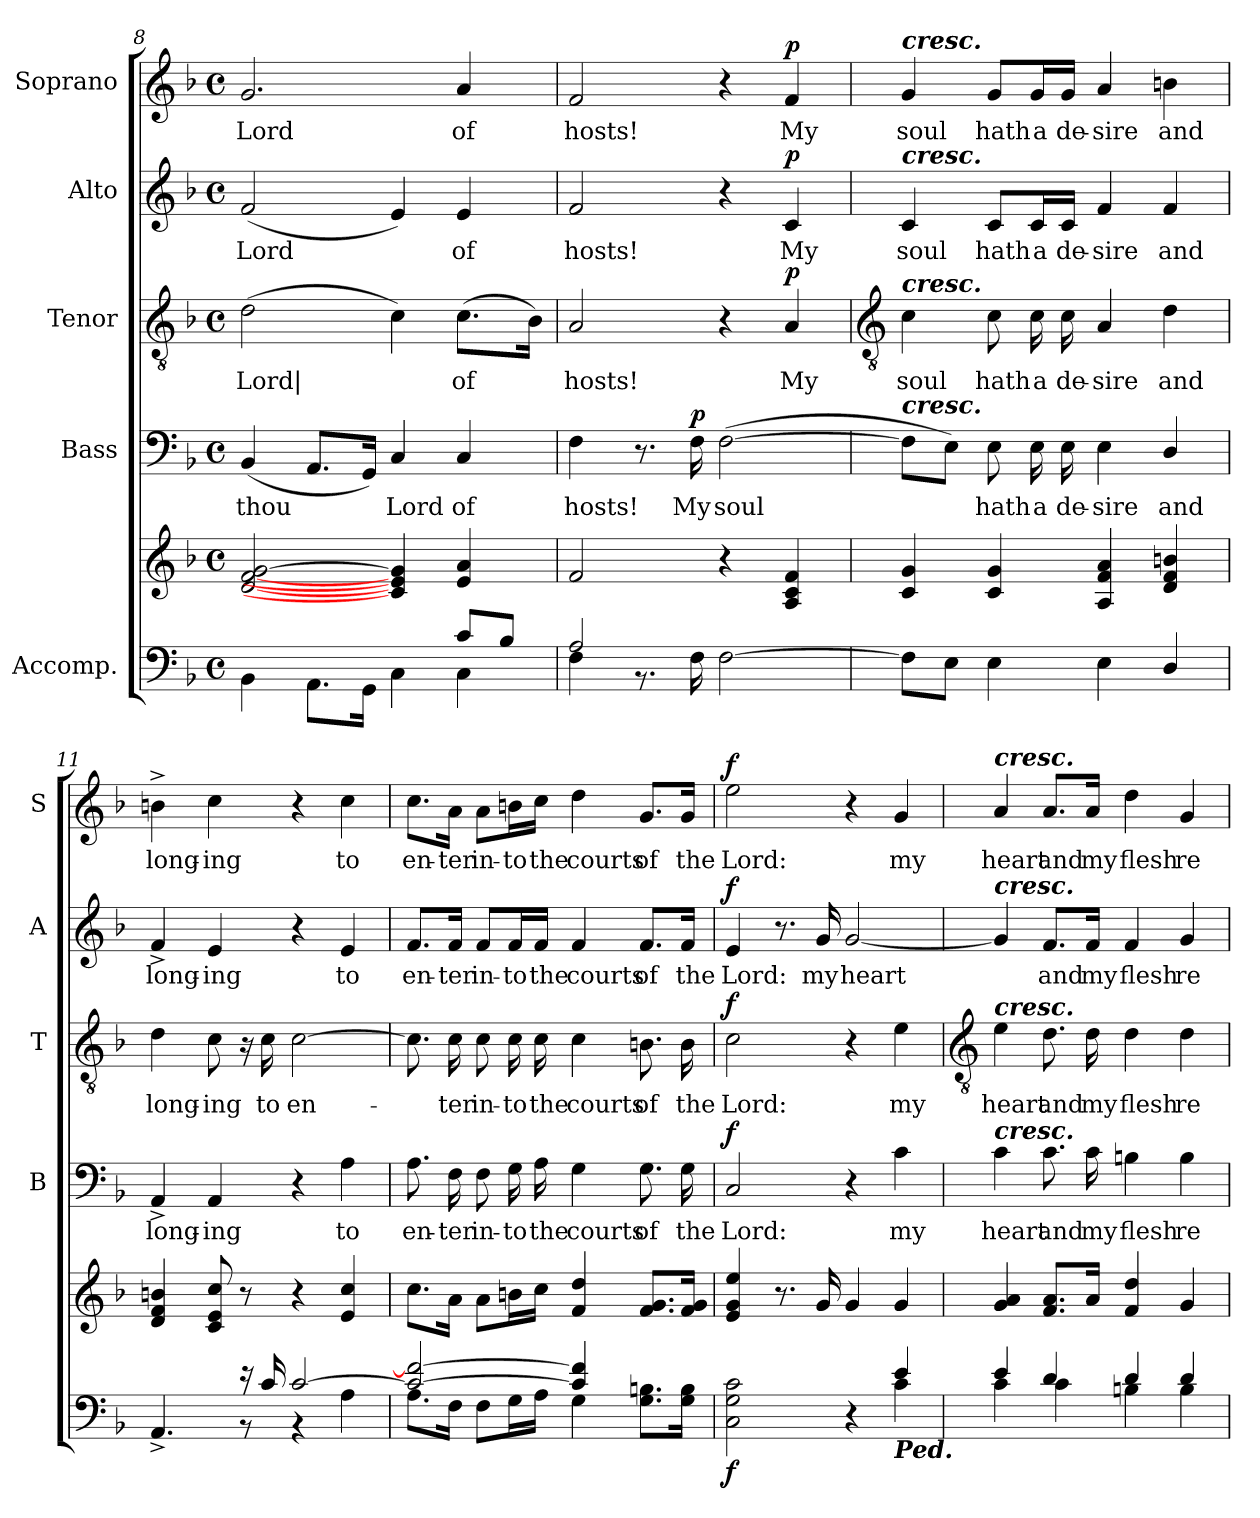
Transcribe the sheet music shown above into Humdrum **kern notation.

**kern	**kern	**dynam	**kern	**text	**dynam	**kern	**text	**dynam	**kern	**text	**dynam	**kern	**text	**dynam
*part5	*part5	*part5	*part4	*part4	*part4	*part3	*part3	*part3	*part2	*part2	*part2	*part1	*part1	*part1
*staff6	*staff5	*staff5/6	*staff4	*staff4	*staff4	*staff3	*staff3	*staff3	*staff2	*staff2	*staff2	*staff1	*staff1	*staff1
*I"Accomp.	*	*	*I"Bass	*	*	*I"Tenor	*	*	*I"Alto	*	*	*I"Soprano	*	*
*	*	*	*I'B	*	*	*I'T	*	*	*I'A	*	*	*I'S	*	*
*clefF4	*clefG2	*	*clefF4	*	*	*clefGv2	*	*	*clefG2	*	*	*clefG2	*	*
*k[b-]	*k[b-]	*	*k[b-]	*	*	*k[b-]	*	*	*k[b-]	*	*	*k[b-]	*	*
*F:	*F:	*	*F:	*	*	*F:	*	*	*F:	*	*	*F:	*	*
*M4/4	*M4/4	*	*M4/4	*	*	*M4/4	*	*	*M4/4	*	*	*M4/4	*	*
*met(c)	*met(c)	*	*met(c)	*	*	*met(c)	*	*	*met(c)	*	*	*met(c)	*	*
=8	=8	=8	=8	=8	=8	=8	=8	=8	=8	=8	=8	=8	=8	=8
*^	*	*	*	*	*	*	*	*	*	*	*	*	*	*
!	!	!	!	!	!LO:LY:b	!	!	!LO:LY:b	!	!	!LO:LY:b	!	!	!LO:LY:b	!
2.ryy	4BB-\	[2d [2f [2g	.	(<4BB-	thou	.	(>2d	Lord|	.	(<2f	Lord	.	2.g	Lord	.
.	8.AA\L	.	.	8.AAL	.	.	.	.	.	.	.	.	.	.	.
.	16GG\J	.	.	16GGJ)	.	.	.	.	.	.	.	.	.	.	.
!	!	!	!	!	!LO:LY:b	!	!	!	!	!	!	!	!	!	!
.	4C\	4c] 4e] 4g]	.	4C	Lord	.	4c)	.	.	4e)	.	.	.	.	.
!	!	!	!	!	!LO:LY:b	!	!	!LO:LY:b	!	!	!LO:LY:b	!	!	!LO:LY:b	!
8c/L	4C\	4e 4a	.	4C	of	.	(>8.cL	of	.	4e	of	.	4a	of	.
8B-/J	.	.	.	.	.	.	.	.	.	.	.	.	.	.	.
.	.	.	.	.	.	.	16B-J)	.	.	.	.	.	.	.	.
=9	=9	=9	=9	=9	=9	=9	=9	=9	=9	=9	=9	=9	=9	=9	=9
!	!	!	!	!	!LO:LY:b	!	!	!LO:LY:b	!	!	!LO:LY:b	!	!	!LO:LY:b	!
2A/	4F\	2f	.	4F	hosts!	.	2A	hosts!	.	2f	hosts!	.	2f	hosts!	.
.	8.r	.	.	8.r	.	.	.	.	.	.	.	.	.	.	.
!	!	!	!	!	!LO:LY:b	!LO:DY:b	!	!	!	!	!	!	!	!	!
.	16F\	.	.	16F	My	p	.	.	.	.	.	.	.	.	.
!	!	!	!	!	!LO:LY:b	!	!	!	!	!	!	!	!	!	!
2ryy	[2F\	4r	.	(>[2F	soul	.	4r	.	.	4r	.	.	4r	.	.
!	!	!	!	!	!	!	!	!LO:LY:b	!LO:DY:b	!	!LO:LY:b	!LO:DY:b	!	!LO:LY:b	!LO:DY:b
.	.	4A 4c 4f	.	.	.	.	4A	My	p	4c	My	p	4f	My	p
!!LO:LB:g=z
=10	=10	=10	=10	=10	=10	=10	=10	=10	=10	=10	=10	=10	=10	=10	=10
*	*	*	*	*	*	*	*clefGv2	*	*	*	*	*	*	*	*
!	!	!	!	!	!	!	!	!	!	!	!	!	!LO:TX:a:Bi:t=cresc.	!	!
!	!	!	!	!	!	!	!	!	!	!LO:TX:a:Bi:t=cresc.	!	!	!	!	!
!	!	!	!	!	!	!	!LO:TX:a:Bi:t=cresc.	!	!	!	!	!	!	!	!
!	!	!	!	!LO:TX:a:Bi:t=cresc.	!	!	!	!	!	!	!	!	!	!	!
!	!	!	!	!	!	!	!	!LO:LY:b	!	!	!LO:LY:b	!	!	!LO:LY:b	!
1ryy	8F\L]	4c 4g	.	8FL]	.	.	4c	soul	.	4c	soul	.	4g	soul	.
.	8E\J	.	.	8EJ)	.	.	.	.	.	.	.	.	.	.	.
!	!	!	!	!	!LO:LY:b	!	!	!LO:LY:b	!	!	!LO:LY:b	!	!	!LO:LY:b	!
.	4E\	4c 4g	.	8E	hath	.	8c	hath	.	8c/L	hath	.	8g/L	hath	.
!	!	!	!	!	!LO:LY:b	!	!	!LO:LY:b	!	!	!LO:LY:b	!	!	!LO:LY:b	!
.	.	.	.	16E	a	.	16c	a	.	16c/L	a	.	16g/L	a	.
!	!	!	!	!	!LO:LY:b	!	!	!LO:LY:b	!	!	!LO:LY:b	!	!	!LO:LY:b	!
.	.	.	.	16E	de-	.	16c	de-	.	16c/JJ	de-	.	16g/JJ	de-	.
!	!	!	!	!	!LO:LY:b	!	!	!LO:LY:b	!	!	!LO:LY:b	!	!	!LO:LY:b	!
.	4E\	4A 4f 4a	.	4E	-sire	.	4A	-sire	.	4f	-sire	.	4a	-sire	.
!	!	!	!	!	!LO:LY:b	!	!	!LO:LY:b	!	!	!LO:LY:b	!	!	!LO:LY:b	!
.	4D/	4d 4f 4bn	.	4D/	and	.	4d	and	.	4f	and	.	4bn	and	.
=11	=11	=11	=11	=11	=11	=11	=11	=11	=11	=11	=11	=11	=11	=11	=11
!	!	!	!	!	!LO:LY:b	!	!	!LO:LY:b	!	!	!LO:LY:b	!	!	!LO:LY:b	!
4ryy	4.AA^/	4d 4f 4bn	.	4AA^	long-	.	4d	long-	.	4f^	long-	.	4bn^	long-	.
!	!	!	!	!	!LO:LY:b	!	!	!LO:LY:b	!	!	!LO:LY:b	!	!	!LO:LY:b	!
8ryy	.	8c 8e 8cc	.	4AA	-ing	.	8c	-ing	.	4e	-ing	.	4cc	-ing	.
16r	8r	8r	.	.	.	.	16r	.	.	.	.	.	.	.	.
!	!	!	!	!	!	!	!	!LO:LY:b	!	!	!	!	!	!	!
16c/	.	.	.	.	.	.	16c	to	.	.	.	.	.	.	.
!	!	!	!	!	!	!	!	!LO:LY:b	!	!	!	!	!	!	!
[2c/	4r	4r	.	4r	.	.	[2c	en-	.	4r	.	.	4r	.	.
!	!	!	!	!	!LO:LY:b	!	!	!	!	!	!LO:LY:b	!	!	!LO:LY:b	!
.	4A\	4e 4cc	.	4A	to	.	.	.	.	4e	to	.	4cc	to	.
=12	=12	=12	=12	=12	=12	=12	=12	=12	=12	=12	=12	=12	=12	=12	=12
!	!	!	!	!	!LO:LY:b	!	!	!	!	!	!LO:LY:b	!	!	!LO:LY:b	!
2c/_ 2f/_	8.A\L	8.ccL	.	8.A	en-	.	8.c]	.	.	8.f/L	en-	.	8.cc\L	en-	.
!	!	!	!	!	!LO:LY:b	!	!	!LO:LY:b	!	!	!LO:LY:b	!	!	!LO:LY:b	!
.	16F\J	16aJ	.	16F	-ter	.	16c	ter	.	16f/Jk	-ter	.	16a\Jk	-ter	.
!	!	!	!	!	!LO:LY:b	!	!	!LO:LY:b	!	!	!LO:LY:b	!	!	!LO:LY:b	!
.	8F\L	8aL	.	8F	in-	.	8c	in-	.	8f/L	in-	.	8a\L	in-	.
!	!	!	!	!	!LO:LY:b	!	!	!LO:LY:b	!	!	!LO:LY:b	!	!	!LO:LY:b	!
.	16G\L	16bnL	.	16G	-to	.	16c	-to	.	16f/L	-to	.	16bn\L	-to	.
!	!	!	!	!	!LO:LY:b	!	!	!LO:LY:b	!	!	!LO:LY:b	!	!	!LO:LY:b	!
.	16A\JJ	16ccJJ	.	16A	the	.	16c	the	.	16f/JJ	the	.	16cc\JJ	the	.
!	!	!	!	!	!LO:LY:b	!	!	!LO:LY:b	!	!	!LO:LY:b	!	!	!LO:LY:b	!
4c/] 4f/]	4G\	4f 4dd	.	4G	courts	.	4c	courts	.	4f	courts	.	4dd	courts	.
!	!	!	!	!	!LO:LY:b	!	!	!LO:LY:b	!	!	!LO:LY:b	!	!	!LO:LY:b	!
4ryy	8.G\ 8.Bn\L	8.f 8.gL	.	8.G	of	.	8.Bn	of	.	8.f/L	of	.	8.g/L	of	.
!	!	!	!	!	!LO:LY:b	!	!	!LO:LY:b	!	!	!LO:LY:b	!	!	!LO:LY:b	!
.	16G\ 16B\J	16f 16gJ	.	16G	the	.	16B	the	.	16f/Jk	the	.	16g/Jk	the	.
=13	=13	=13	=13	=13	=13	=13	=13	=13	=13	=13	=13	=13	=13	=13	=13
!	!	!	!LO:DY:b=2	!	!LO:LY:b	!LO:DY:b	!	!LO:LY:b	!LO:DY:b	!	!LO:LY:b	!LO:DY:b	!	!LO:LY:b	!LO:DY:b
2.ryy	2C\ 2G\ 2c\	4e 4g 4ee	f	2C	Lord:	f	2c	Lord:	f	4e	Lord:	f	2ee	Lord:	f
.	.	8.r	.	.	.	.	.	.	.	8.r	.	.	.	.	.
!	!	!	!	!	!	!	!	!	!	!	!LO:LY:b	!	!	!	!
.	.	16g	.	.	.	.	.	.	.	16g	my	.	.	.	.
!	!	!	!	!	!	!	!	!	!	!	!LO:LY:b	!	!	!	!
.	4r	4g	.	4r	.	.	4r	.	.	[2g	heart	.	4r	.	.
!LO:TX:b:Bi:t=Ped.	!	!	!	!	!	!	!	!	!	!	!	!	!	!	!
!	!	!	!	!	!LO:LY:b	!	!	!LO:LY:b	!	!	!	!	!	!LO:LY:b	!
4e/	4c\	4g	.	4c	my	.	4e	my	.	.	.	.	4g	my	.
!!LO:LB:g=z
=14	=14	=14	=14	=14	=14	=14	=14	=14	=14	=14	=14	=14	=14	=14	=14
*	*	*	*	*	*	*	*clefGv2	*	*	*	*	*	*	*	*
*	*	*^	*	*	*	*	*	*	*	*	*	*	*	*	*
!	!	!	!	!	!	!	!	!	!	!	!	!	!	!LO:TX:a:Bi:t=cresc.	!	!
!	!	!	!	!	!	!	!	!	!	!	!LO:TX:a:Bi:t=cresc.	!	!	!	!	!
!	!	!	!	!	!	!	!	!LO:TX:a:Bi:t=cresc.	!	!	!	!	!	!	!	!
!	!	!	!	!	!LO:TX:a:Bi:t=cresc.	!	!	!	!	!	!	!	!	!	!	!
!	!	!	!	!	!	!LO:LY:b	!	!	!LO:LY:b	!	!	!	!	!	!LO:LY:b	!
4e/	4c\	4g 4a	1ryy	.	4c	heart	.	4e	heart	.	4g]	.	.	4a	heart	.
!	!	!	!	!	!	!LO:LY:b	!	!	!LO:LY:b	!	!	!LO:LY:b	!	!	!LO:LY:b	!
4d/	4c\	8.f 8.aL	.	.	8.c	and	.	8.d	and	.	8.f/L	and	.	8.a/L	and	.
!	!	!	!	!	!	!LO:LY:b	!	!	!LO:LY:b	!	!	!LO:LY:b	!	!	!LO:LY:b	!
.	.	16aJ	.	.	16c	my	.	16d	my	.	16f/Jk	my	.	16a/Jk	my	.
!	!	!	!	!	!	!LO:LY:b	!	!	!LO:LY:b	!	!	!LO:LY:b	!	!	!LO:LY:b	!
4d/	4Bn\	4f 4dd	.	.	4Bn	flesh	.	4d	flesh	.	4f	flesh	.	4dd	flesh	.
!	!	!	!	!	!	!LO:LY:b	!	!	!LO:LY:b	!	!	!LO:LY:b	!	!	!LO:LY:b	!
4d/	4B\	4g	.	.	4B	re-	.	4d	re-	.	4g	re-	.	4g	re-	.
*v	*v	*	*	*	*	*	*	*	*	*	*	*	*	*	*	*
*	*v	*v	*	*	*	*	*	*	*	*	*	*	*	*	*
=	=	=	=	=	=	=	=	=	=	=	=	=	=	=
*-	*-	*-	*-	*-	*-	*-	*-	*-	*-	*-	*-	*-	*-	*-
